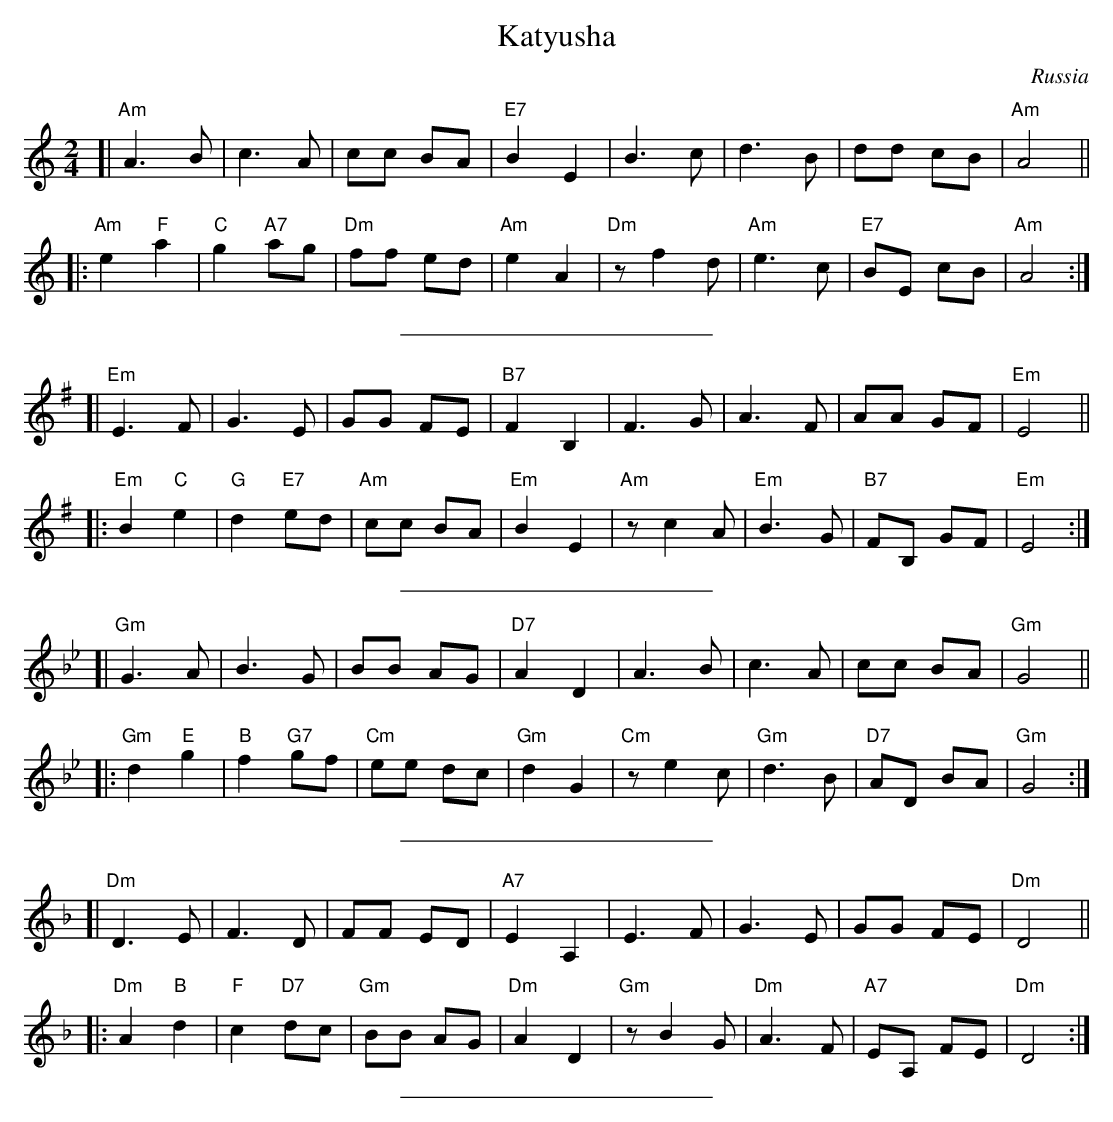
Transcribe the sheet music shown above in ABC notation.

X:1
T: Katyusha
O: Russia
M: 2/4
L: 1/8
P:
K: Am
[| "Am"A3 B | c3 A | cc BA | "E7"B2 E2 | B3 c | d3 B | dd cB | "Am"A4 ||
|: "Am"e2 "F"a2 | "C"g2 "A7"ag | "Dm"ff ed | "Am"e2 A2 | "Dm"zf2 d | "Am"e3 c | "E7"BE cB | "Am"A4 :|
%%sep 5 5 200
P:
K: Em
[| "Em"E3 F | G3 E | GG FE | "B7"F2 B,2 | F3 G | A3 F | AA GF | "Em"E4 ||
|: "Em"B2 "C"e2 | "G"d2 "E7"ed | "Am"cc BA | "Em"B2 E2 | "Am"zc2 A | "Em"B3 G | "B7"FB, GF | "Em"E4 :|
%%sep 5 5 200
P:
K: Gm
[| "Gm"G3 A | B3 G | BB AG | "D7"A2 D2 | A3 B | c3 A | cc BA | "Gm"G4 ||
|: "Gm"d2 "E"g2 | "B"f2 "G7"gf | "Cm"ee dc | "Gm"d2 G2 | "Cm"ze2 c | "Gm"d3 B | "D7"AD BA | "Gm"G4 :|
%%sep 5 5 200
P:
K: Dm
[| "Dm"D3 E | F3 D | FF ED | "A7"E2 A,2 | E3 F | G3 E | GG FE | "Dm"D4 ||
|: "Dm"A2 "B"d2 | "F"c2 "D7"dc | "Gm"BB AG | "Dm"A2 D2 | "Gm"zB2 G | "Dm"A3 F | "A7"EA, FE | "Dm"D4 :|
